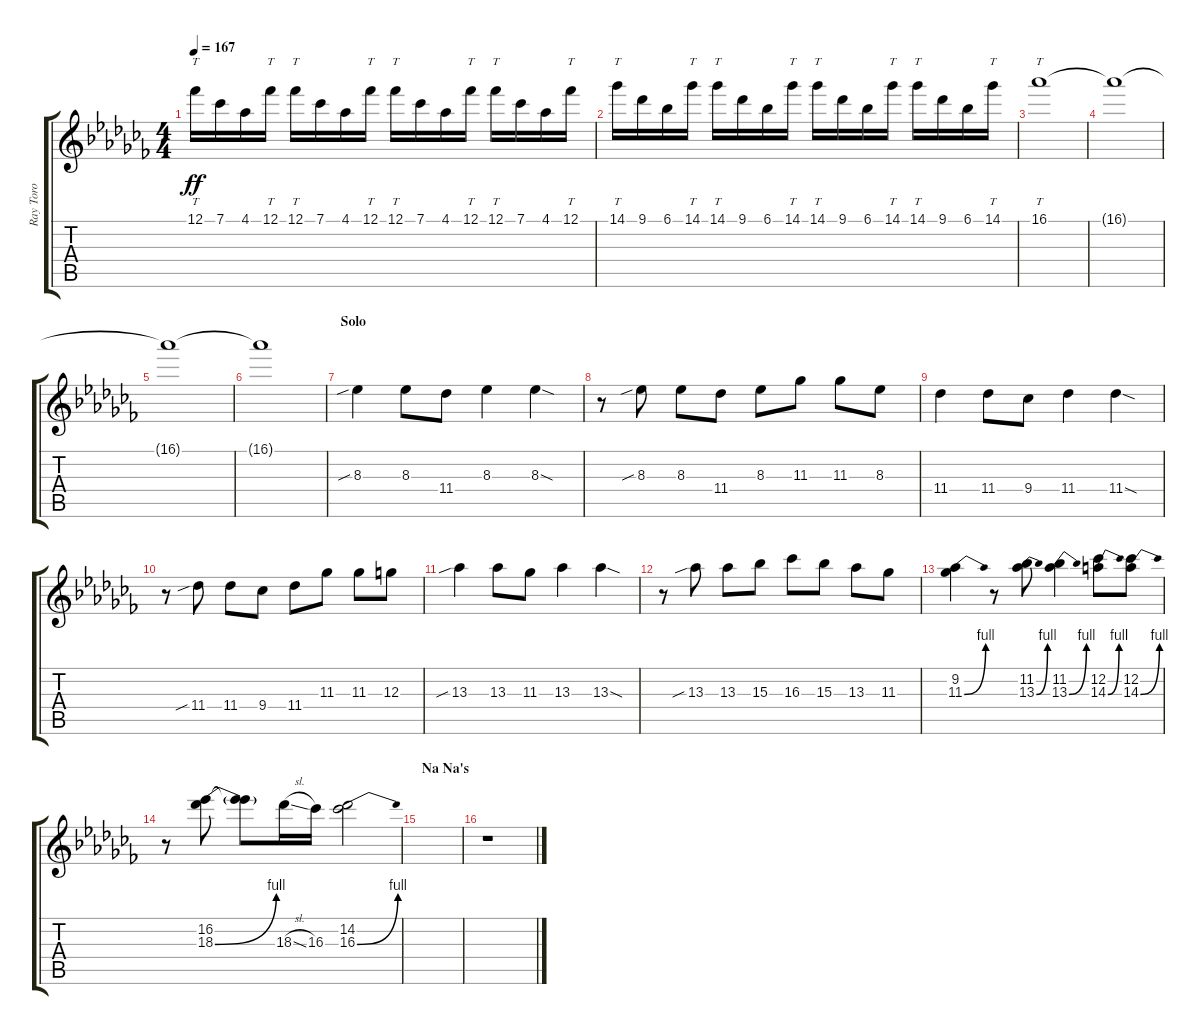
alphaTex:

\track ("Ray Toro" "Ray Toro") {instrument overdrivenguitar}
\staff {score tabs}
\tuning (E4 B3 G3 D3 A2 E2) {hide}
\ts (4 4)
\tempo 167
\clef g2
\ks abminor
12.1.16{tt dy ff} 7.1.16 4.1.16 12.1.16{tt} 12.1.16{tt} 7.1.16 4.1.16 12.1.16{tt} 12.1.16{tt} 7.1.16 4.1.16 12.1.16{tt} 12.1.16{tt} 7.1.16 4.1.16 12.1.16{tt} |
14.1.16{tt} 9.1.16 6.1.16 14.1.16{tt} 14.1.16{tt} 9.1.16 6.1.16 14.1.16{tt} 14.1.16{tt} 9.1.16 6.1.16 14.1.16{tt} 14.1.16{tt} 9.1.16 6.1.16 14.1.16{tt} |
16.1.1{tt} |
16.1{t}.1 |
16.1{t}.1 |
16.1{t}.1 |
\section ("" "Solo")
8.3{sib}.4 8.3.8 11.4.8 8.3.4 8.3{sod}.4 |
r.8 8.3{sib}.8 8.3.8 11.4.8 8.3.8 11.3.8 11.3.8 8.3.8 |
11.4.4 11.4.8 9.4.8 11.4.4 11.4{sod}.4 |
r.8 11.4{sib}.8 11.4.8 9.4.8 11.4.8 11.3.8 11.3.8 12.3.8 |
13.3{sib}.4 13.3.8 11.3.8 13.3.4 13.3{sod}.4 |
r.8 13.3{sib}.8 13.3.8 15.3.8 16.3.8 15.3.8 13.3.8 11.3.8 |
(9.2 11.3{be (bend 0 0 60 4)}).4 r.8 (11.2 13.3{be (bend 0 0 60 4)}).8 (11.2 13.3{be (bend 0 0 60 4)}).4 (12.2 14.3{be (bend 0 0 60 4)}).8 (12.2 14.3{be (bend 0 0 60 4)}).8 |
r.8 (16.2 18.3{be (bend 0 0 60 4)}).8 (16.2{t} 18.3{t}).8 18.3{sl}.16 16.3.16 (14.2 16.3{be (bend 0 0 60 4)}).2 |
\section ("" "Na Na's")
|
r.1
